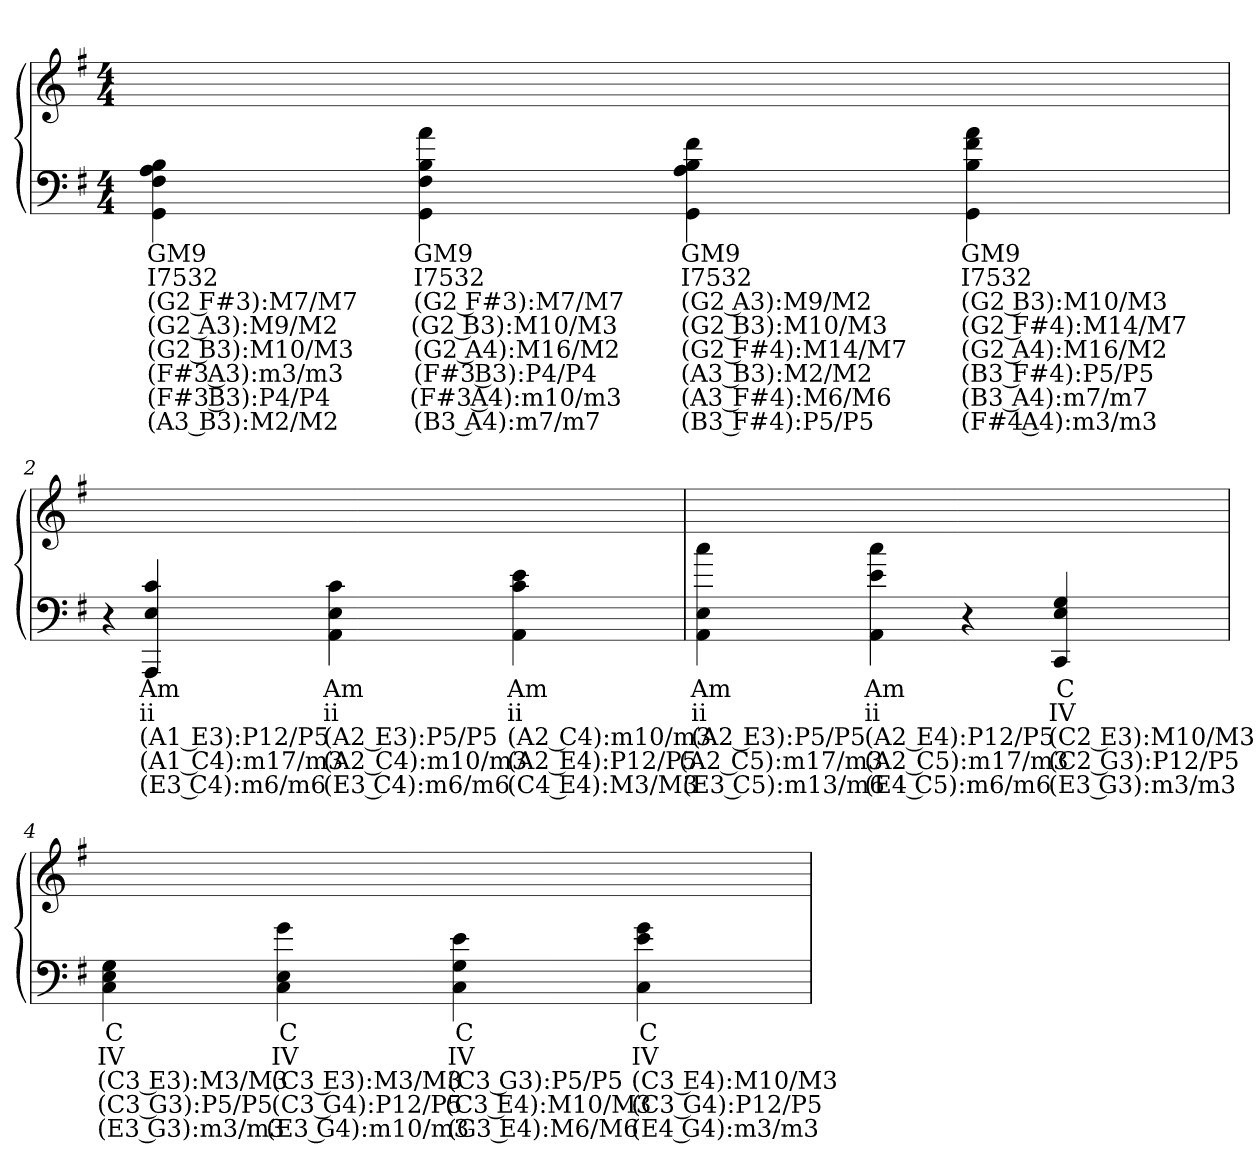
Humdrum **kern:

**kern	**text	**text	**text	**text	**text	**text	**text	**text	**kern
*part2	*part2	*part2	*part2	*part2	*part2	*part2	*part2	*part2	*part1
*staff2	*staff2	*staff2	*staff2	*staff2	*staff2	*staff2	*staff2	*staff2	*staff1
*clefF4	*	*	*	*	*	*	*	*	*clefG2
*k[f#]	*	*	*	*	*	*	*	*	*k[f#]
*G:	*	*	*	*	*	*	*	*	*G:
*M4/4	*	*	*	*	*	*	*	*	*M4/4
*MM60	*	*	*	*	*	*	*	*	*MM60
=1	=1	=1	=1	=1	=1	=1	=1	=1	=1
4GG 4F# 4A 4B	GM9	I7532	(G2 F#3):M7/M7	(G2 A3):M9/M2	(G2 B3):M10/M3	(F#3 A3):m3/m3	(F#3 B3):P4/P4	(A3 B3):M2/M2	1ryy
4GG 4F# 4B 4a	GM9	I7532	(G2 F#3):M7/M7	(G2 B3):M10/M3	(G2 A4):M16/M2	(F#3 B3):P4/P4	(F#3 A4):m10/m3	(B3 A4):m7/m7	.
4GG 4A 4B 4f#	GM9	I7532	(G2 A3):M9/M2	(G2 B3):M10/M3	(G2 F#4):M14/M7	(A3 B3):M2/M2	(A3 F#4):M6/M6	(B3 F#4):P5/P5	.
4GG 4B 4f# 4a	GM9	I7532	(G2 B3):M10/M3	(G2 F#4):M14/M7	(G2 A4):M16/M2	(B3 F#4):P5/P5	(B3 A4):m7/m7	(F#4 A4):m3/m3	.
=2	=2	=2	=2	=2	=2	=2	=2	=2	=2
4r	.	.	.	.	.	.	.	.	1ryy
4AAA 4E 4c	Am	ii	(A1 E3):P12/P5	(A1 C4):m17/m3	(E3 C4):m6/m6	.	.	.	.
4AA 4E 4c	Am	ii	(A2 E3):P5/P5	(A2 C4):m10/m3	(E3 C4):m6/m6	.	.	.	.
4AA 4c 4e	Am	ii	(A2 C4):m10/m3	(A2 E4):P12/P5	(C4 E4):M3/M3	.	.	.	.
=3	=3	=3	=3	=3	=3	=3	=3	=3	=3
4AA 4E 4cc	Am	ii	(A2 E3):P5/P5	(A2 C5):m17/m3	(E3 C5):m13/m6	.	.	.	1ryy
4AA 4e 4cc	Am	ii	(A2 E4):P12/P5	(A2 C5):m17/m3	(E4 C5):m6/m6	.	.	.	.
4r	.	.	.	.	.	.	.	.	.
4CC 4E 4G	C	IV	(C2 E3):M10/M3	(C2 G3):P12/P5	(E3 G3):m3/m3	.	.	.	.
=4	=4	=4	=4	=4	=4	=4	=4	=4	=4
4C 4E 4G	C	IV	(C3 E3):M3/M3	(C3 G3):P5/P5	(E3 G3):m3/m3	.	.	.	1ryy
4C 4E 4g	C	IV	(C3 E3):M3/M3	(C3 G4):P12/P5	(E3 G4):m10/m3	.	.	.	.
4C 4G 4e	C	IV	(C3 G3):P5/P5	(C3 E4):M10/M3	(G3 E4):M6/M6	.	.	.	.
4C 4e 4g	C	IV	(C3 E4):M10/M3	(C3 G4):P12/P5	(E4 G4):m3/m3	.	.	.	.
=	=	=	=	=	=	=	=	=	=
*-	*-	*-	*-	*-	*-	*-	*-	*-	*-
